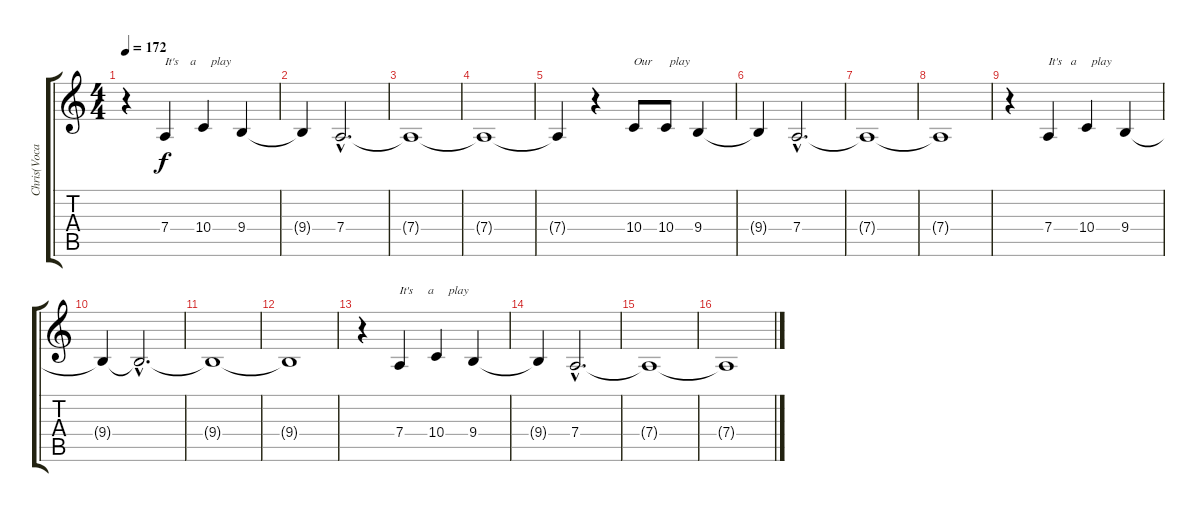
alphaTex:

\track ("Chris(Vocals)" "Chris(Voca") {instrument cello}
\staff {score tabs}
\tuning (E4 B3 G3 D3 A2 E2) {hide}
\ts (4 4)
\tempo 172
\clef g2
\ks c
r.4{dy f} 7.4.4{txt "It's    a     play"} 10.4.4 9.4.4 |
9.4{t}.4 7.4{hac}.2{d} |
7.4{t}.1{volume 7} |
7.4{t}.1 |
7.4{t}.4 r.4 10.4.8{txt "Our      play" volume 15} 10.4.8 9.4.4 |
9.4{t}.4 7.4{hac}.2{d} |
7.4{t}.1{volume 7} |
7.4{t}.1 |
r.4 7.4.4{txt "It's   a     play" volume 15} 10.4.4 9.4.4 |
9.4{t}.4 9.4{hac t}.2{d volume 4} |
9.4{t}.1 |
9.4{t}.1 |
r.4 7.4.4{txt "It's     a     play" volume 15} 10.4.4 9.4.4 |
9.4{t}.4 7.4{hac}.2{d} |
7.4{t}.1{volume 7} |
7.4{t}.1
